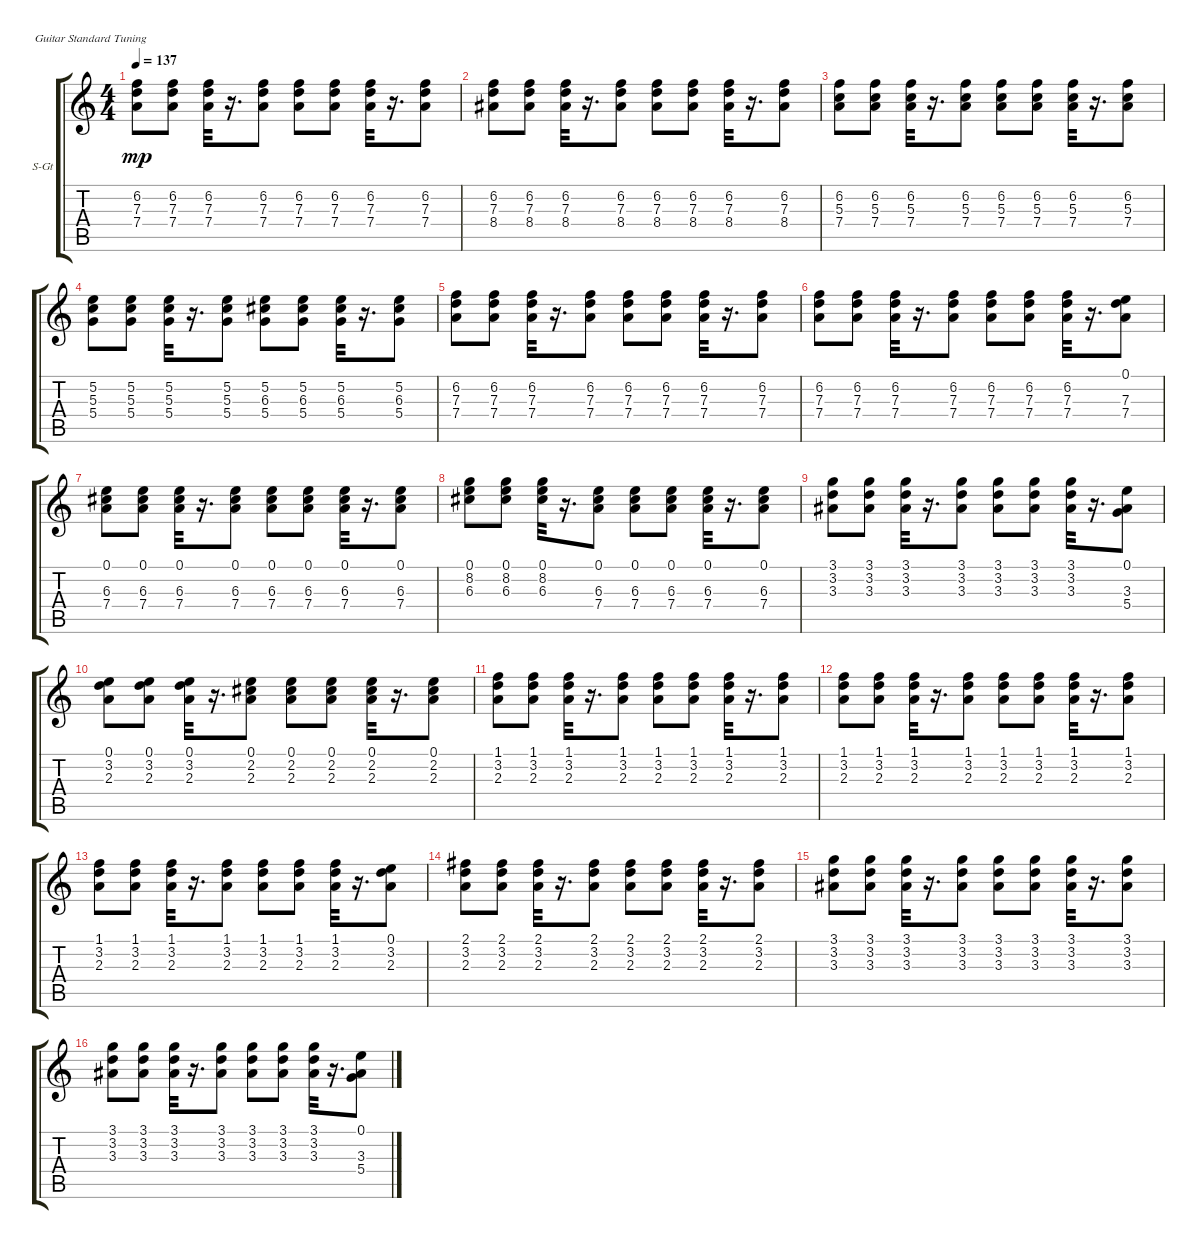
\bracketExtendMode groupsimilarinstruments
\firstSystemTrackNameOrientation horizontal
\otherSystemsTrackNameOrientation horizontal
\track ("Æ®·¢ 7" "S-Gt") {instrument acousticguitarsteel}
\staff {score tabs}
\tuning (E4 B3 G3 D3 A2 E2)
\ts (4 4)
\tempo 137
\clef g2
\ks c
(6.2 7.3 7.4).8{dy mp} (6.2 7.3 7.4).8 (6.2 7.3 7.4).32 r.16{d} (6.2 7.3 7.4).8 (6.2 7.3 7.4).8 (6.2 7.3 7.4).8 (6.2 7.3 7.4).32 r.16{d} (6.2 7.3 7.4).8 |
(6.2 7.3 8.4).8 (6.2 7.3 8.4).8 (6.2 7.3 8.4).32 r.16{d} (6.2 7.3 8.4).8 (6.2 7.3 8.4).8 (6.2 7.3 8.4).8 (6.2 7.3 8.4).32 r.16{d} (6.2 7.3 8.4).8 |
(6.2 5.3 7.4).8 (6.2 5.3 7.4).8 (6.2 5.3 7.4).32 r.16{d} (6.2 5.3 7.4).8 (6.2 5.3 7.4).8 (6.2 5.3 7.4).8 (6.2 5.3 7.4).32 r.16{d} (6.2 5.3 7.4).8 |
(5.2 5.3 5.4).8 (5.2 5.3 5.4).8 (5.2 5.3 5.4).32 r.16{d} (5.2 5.3 5.4).8 (5.2 6.3 5.4).8 (5.2 6.3 5.4).8 (5.2 6.3 5.4).32 r.16{d} (5.2 6.3 5.4).8 |
(6.2 7.3 7.4).8 (6.2 7.3 7.4).8 (6.2 7.3 7.4).32 r.16{d} (6.2 7.3 7.4).8 (6.2 7.3 7.4).8 (6.2 7.3 7.4).8 (6.2 7.3 7.4).32 r.16{d} (6.2 7.3 7.4).8 |
(6.2 7.3 7.4).8 (6.2 7.3 7.4).8 (6.2 7.3 7.4).32 r.16{d} (6.2 7.3 7.4).8 (6.2 7.3 7.4).8 (6.2 7.3 7.4).8 (6.2 7.3 7.4).32 r.16{d} (0.1 7.3 7.4).8 |
(0.1 6.3 7.4).8 (0.1 6.3 7.4).8 (0.1 6.3 7.4).32 r.16{d} (0.1 6.3 7.4).8 (0.1 6.3 7.4).8 (0.1 6.3 7.4).8 (0.1 6.3 7.4).32 r.16{d} (0.1 6.3 7.4).8 |
(0.1 8.2 6.3).8 (0.1 8.2 6.3).8 (0.1 8.2 6.3).32 r.16{d} (0.1 6.3 7.4).8 (0.1 6.3 7.4).8 (0.1 6.3 7.4).8 (0.1 6.3 7.4).32 r.16{d} (0.1 6.3 7.4).8 |
(3.1 3.2 3.3).8 (3.1 3.2 3.3).8 (3.1 3.2 3.3).32 r.16{d} (3.1 3.2 3.3).8 (3.1 3.2 3.3).8 (3.1 3.2 3.3).8 (3.1 3.2 3.3).32 r.16{d} (0.1 3.3 5.4).8 |
(0.1 3.2 2.3).8 (0.1 3.2 2.3).8 (0.1 3.2 2.3).32 r.16{d} (0.1 2.2 2.3).8 (0.1 2.2 2.3).8 (0.1 2.2 2.3).8 (0.1 2.2 2.3).32 r.16{d} (0.1 2.2 2.3).8 |
(1.1 3.2 2.3).8 (1.1 3.2 2.3).8 (1.1 3.2 2.3).32 r.16{d} (1.1 3.2 2.3).8 (1.1 3.2 2.3).8 (1.1 3.2 2.3).8 (1.1 3.2 2.3).32 r.16{d} (1.1 3.2 2.3).8 |
(1.1 3.2 2.3).8 (1.1 3.2 2.3).8 (1.1 3.2 2.3).32 r.16{d} (1.1 3.2 2.3).8 (1.1 3.2 2.3).8 (1.1 3.2 2.3).8 (1.1 3.2 2.3).32 r.16{d} (1.1 3.2 2.3).8 |
(1.1 3.2 2.3).8 (1.1 3.2 2.3).8 (1.1 3.2 2.3).32 r.16{d} (1.1 3.2 2.3).8 (1.1 3.2 2.3).8 (1.1 3.2 2.3).8 (1.1 3.2 2.3).32 r.16{d} (0.1 3.2 2.3).8 |
(2.1 3.2 2.3).8 (2.1 3.2 2.3).8 (2.1 3.2 2.3).32 r.16{d} (2.1 3.2 2.3).8 (2.1 3.2 2.3).8 (2.1 3.2 2.3).8 (2.1 3.2 2.3).32 r.16{d} (2.1 3.2 2.3).8 |
(3.1 3.2 3.3).8 (3.1 3.2 3.3).8 (3.1 3.2 3.3).32 r.16{d} (3.1 3.2 3.3).8 (3.1 3.2 3.3).8 (3.1 3.2 3.3).8 (3.1 3.2 3.3).32 r.16{d} (3.1 3.2 3.3).8 |
(3.1 3.2 3.3).8 (3.1 3.2 3.3).8 (3.1 3.2 3.3).32 r.16{d} (3.1 3.2 3.3).8 (3.1 3.2 3.3).8 (3.1 3.2 3.3).8 (3.1 3.2 3.3).32 r.16{d} (0.1 3.3 5.4).8
